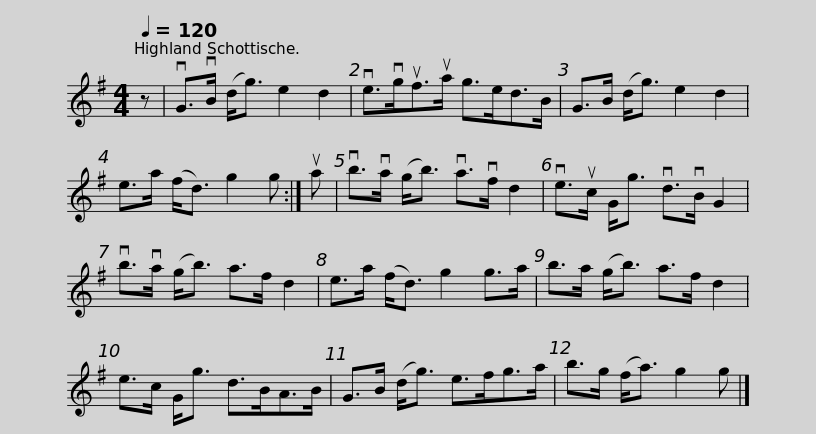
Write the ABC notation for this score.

X:1
L:1/8
Q:1/4=120
M:4/4
I:linebreak $
K:G
V:1 treble
V:1
 z | vG>vB (d<g) e2 d2 | ve>vguf>ua g>ed>B | G>B (d<g) e2 d2 | e>a (f<d) g2 g :| %5
 ua | vb>va (g<b) va>vf d2 |$ ve>uc G<g vd>vB G2 | vb>va (g<b) a>f d2 | e>a (f<d) g2 g>a | %10
 b>a (g<b) a>f d2 | e>c G<g d>BA>B |$ G>B (d<g) e>fg>a | b>g (f<a) g2 g |] %14
